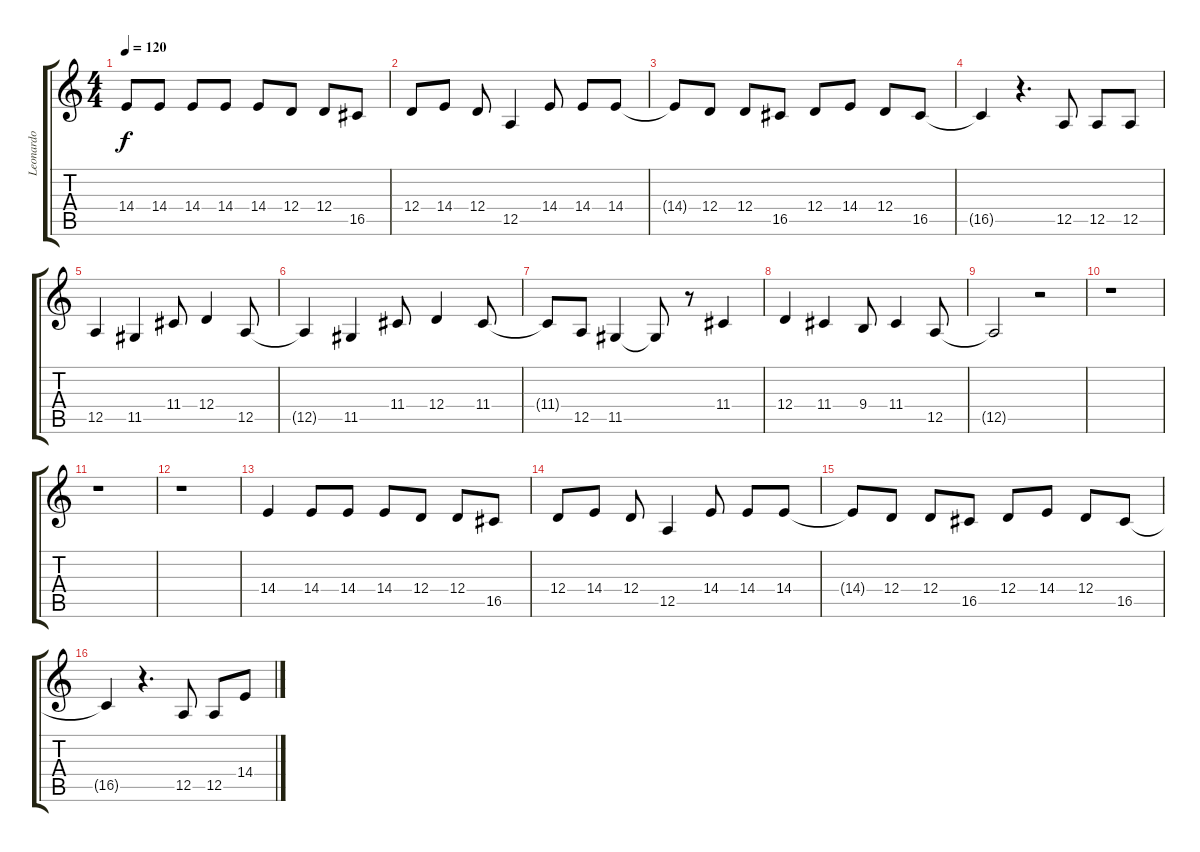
\track ("Leonardo" "Leonardo") {instrument tenorsax}
\staff {score tabs}
\tuning (E4 B3 G3 D3 A2 E2) {hide}
\ts (4 4)
\tempo 120
\clef g2
\ks c
14.4{t}.8{dy f} 14.4.8 14.4.8 14.4.8 14.4.8 12.4.8 12.4.8 16.5.8 |
12.4.8 14.4.8 12.4.8 12.5.4 14.4.8 14.4.8 14.4.8 |
14.4{t}.8 12.4.8 12.4.8 16.5.8 12.4.8 14.4.8 12.4.8 16.5.8 |
16.5{t}.4 r.4{d} 12.5.8{volume 9} 12.5.8 12.5.8 |
12.5.4 11.5.4 11.4.8 12.4.4 12.5.8 |
12.5{t}.4 11.5.4 11.4.8 12.4.4 11.4.8 |
11.4{t}.8 12.5.8 11.5.4 11.5{t}.8 r.8 11.4.4 |
12.4.4 11.4.4 9.4.8 11.4.4 12.5.8 |
12.5{t}.2 r.2 |
r.1 |
r.1 |
r.1 |
14.4.4{volume 7} 14.4.8 14.4.8 14.4.8 12.4.8 12.4.8 16.5.8 |
12.4.8 14.4.8 12.4.8 12.5.4 14.4.8 14.4.8 14.4.8 |
14.4{t}.8 12.4.8 12.4.8 16.5.8 12.4.8 14.4.8 12.4.8 16.5.8 |
16.5{t}.4 r.4{d} 12.5.8 12.5.8 14.4.8
